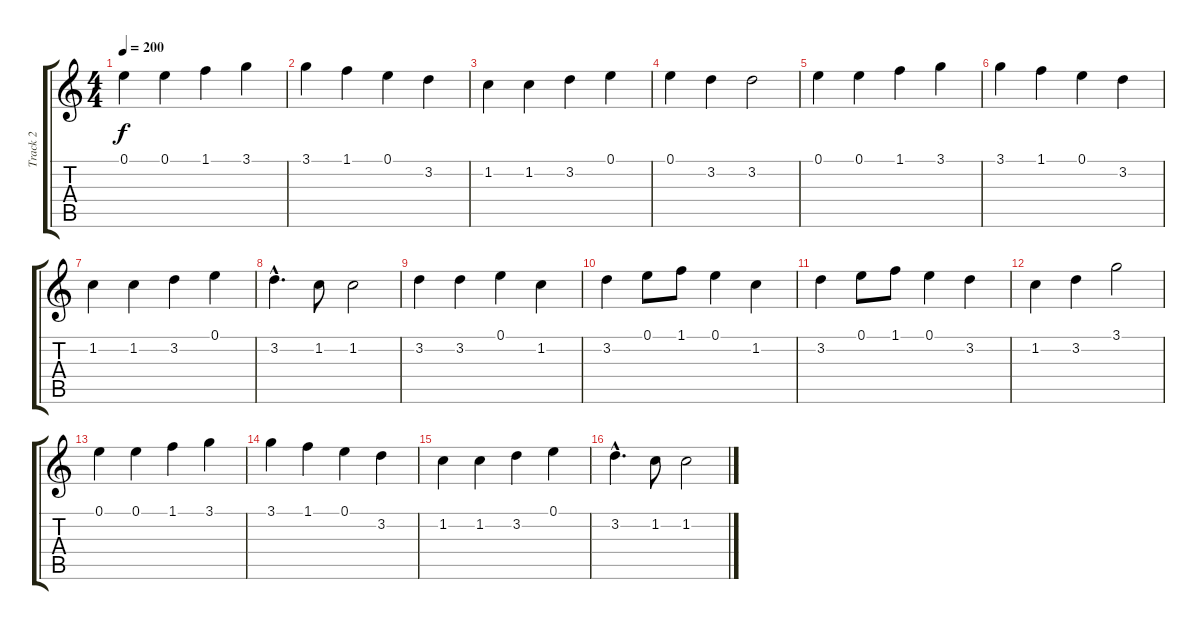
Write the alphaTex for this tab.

\track ("Track 2" "Track 2") {instrument distortionguitar}
\staff {score tabs}
\tuning (E4 B3 G3 D3 A2 E2) {hide}
\ts (4 4)
\tempo 200
\clef g2
\ks c
0.1.4{dy f instrument distortionguitar} 0.1.4 1.1.4 3.1.4 |
3.1.4 1.1.4 0.1.4 3.2.4 |
1.2.4 1.2.4 3.2.4 0.1.4 |
0.1.4 3.2.4 3.2.2 |
0.1.4 0.1.4 1.1.4 3.1.4 |
3.1.4 1.1.4 0.1.4 3.2.4 |
1.2.4 1.2.4 3.2.4 0.1.4 |
3.2{hac}.4{d} 1.2.8 1.2.2 |
3.2.4 3.2.4 0.1.4 1.2.4 |
3.2.4 0.1.8 1.1.8 0.1.4 1.2.4 |
3.2.4 0.1.8 1.1.8 0.1.4 3.2.4 |
1.2.4 3.2.4 3.1.2 |
0.1.4 0.1.4 1.1.4 3.1.4 |
3.1.4 1.1.4 0.1.4 3.2.4 |
1.2.4 1.2.4 3.2.4 0.1.4 |
3.2{hac}.4{d} 1.2.8 1.2.2
